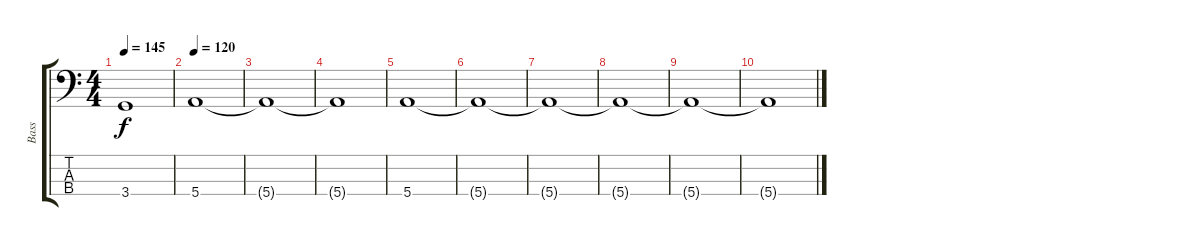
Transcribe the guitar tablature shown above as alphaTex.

\track ("Bass" "Bass") {instrument electricbasspick}
\staff {score tabs}
\tuning (G2 D2 A1 E1) {hide}
\ts (4 4)
\tempo 145
\clef f4
\ks c
3.4{t}.1{dy f} |
\tempo 120
5.4.1 |
5.4{t}.1 |
5.4{t}.1 |
5.4.1 |
5.4{t}.1 |
5.4{t}.1 |
5.4{t}.1 |
5.4{t}.1 |
5.4{t}.1
